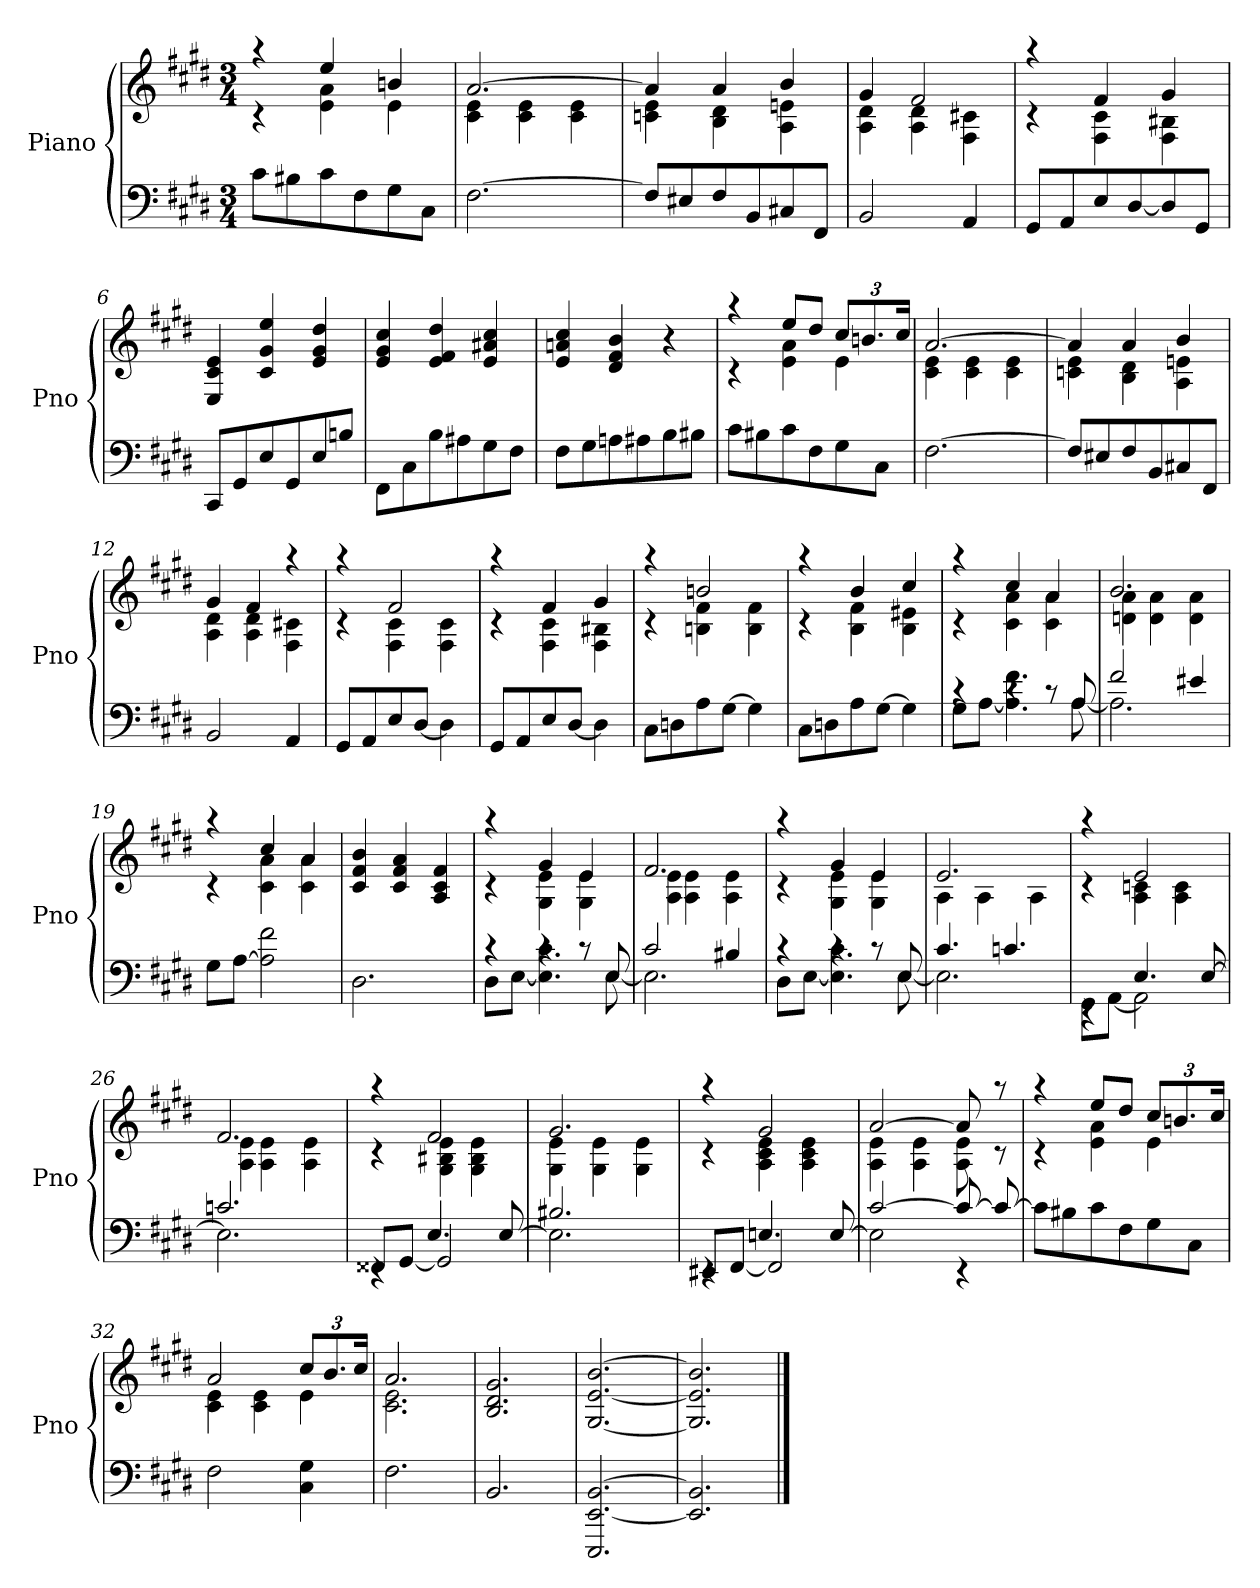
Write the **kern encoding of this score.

**kern	**kern
*part1	*part1
*staff2	*staff1
*I"Piano	*
*I'Pno	*
*clefF4	*clefG2
*k[f#c#g#d#]	*k[f#c#g#d#]
*E:	*E:
*M3/4	*M3/4
=1	=1
*	*^
8c#L	4raa	4rc
8B#X	.	.
8c#	4ee	4e 4a
8F#	.	.
8G#	4bn	4e
8C#J	.	.
=2	=2	=2
[2.F#	[2.a	4c# 4e
.	.	4c# 4e
.	.	4c# 4e
=3	=3	=3
8F#L]	4a]	4cn 4e
8E#X	.	.
8F#	4a	4B 4d#
8BB	.	.
8C#X	4b	4A 4en
8FF#J	.	.
=4	=4	=4
2BB	4g#	4A 4d#
.	2f#	4A 4d#
4AA	.	4F# 4c#X
=5	=5	=5
8GG#L	4raa	4rc
8AA	.	.
8E	4f#	4F# 4c#
[8D#	.	.
8D#]	4g#	4F# 4B#X
8GG#J	.	.
*	*v	*v
=6	=6
8CC#L	4E 4c# 4e
8GG#	.
8E	4c# 4g# 4ee
8GG#	.
8E	4e 4g# 4dd#
8BnJ	.
=7	=7
8FF#L	4e 4g# 4cc#
8C#	.
8B	4e 4f# 4dd#
8A#X	.
8G#	4e 4a#X 4cc#
8F#J	.
=8	=8
8F#L	4e 4an 4cc#
8G#	.
8An	4d# 4f# 4b
8A#X	.
8B	4r
8B#XJ	.
=9	=9
*	*^
8c#L	4raa	4rc
8B#X	.	.
8c#	8eeL	4e 4a
8F#	8dd#J	.
8G#	12cc#L	4e
.	12.bn	.
8C#J	.	.
.	24cc#Jk	.
=10	=10	=10
[2.F#	[2.a	4c# 4e
.	.	4c# 4e
.	.	4c# 4e
=11	=11	=11
8F#L]	4a]	4cn 4e
8E#X	.	.
8F#	4a	4B 4d#
8BB	.	.
8C#X	4b	4A 4en
8FF#J	.	.
=12	=12	=12
2BB	4g#	4A 4d#
.	4f#	4A 4d#
4AA	4raa	4F# 4c#X
=13	=13	=13
8GG#L	4raa	4rc
8AA	.	.
8E	2f#	4F# 4c#
[8D#J	.	.
4D#]	.	4F# 4c#
=14	=14	=14
8GG#L	4raa	4rc
8AA	.	.
8E	4f#	4F# 4c#
[8D#J	.	.
4D#]	4g#	4F# 4B#X
=15	=15	=15
8C#L	4raa	4rc
8Dn	.	.
8A	2bn	4Bn 4f#
[8G#J	.	.
4G#]	.	4B 4f#
=16	=16	=16
8C#L	4raa	4rc
8Dn	.	.
8A	4b	4B 4f#
[8G#J	.	.
4G#]	4cc#	4B 4e#X
=17	=17	=17
*^	*	*
4rc	8G#L	4raa	4rc
.	[8AJ	.	.
4rc	4.A] 4.f#	4cc#	4c# 4a
8rc	.	4a	4c# 4a
8A	[8A	.	.
=18	=18	=18	=18
2f#	2.A]	2.b	4dn 4a
.	.	.	4d 4a
4e#X	.	.	4d 4a
*v	*v	*	*
=19	=19	=19
8G#L	4raa	4rc
[8AJ	.	.
2A] 2f#	4cc#	4c# 4a
.	4a	4c# 4a
*	*v	*v
=20	=20
2.D#	4c# 4f# 4b
.	4c# 4f# 4a
.	4A 4c# 4f#
=21	=21
*^	*^
4rc	8D#L	4raa	4rc
.	[8EJ	.	.
4rc	4.E] 4.c#	4g#	4G# 4e
8rc	.	4e	4G# 4e
8E	[8E	.	.
=22	=22	=22	=22
2c#	2.E]	2.f#	4A 4e
.	.	.	4A 4e
4B#X	.	.	4A 4e
=23	=23	=23	=23
4rc	8D#L	4raa	4rc
.	[8EJ	.	.
4rc	4.E] 4.c#	4g#	4G# 4e
8rc	.	4e	4G# 4e
8E	[8E	.	.
=24	=24	=24	=24
4.c#	2.E]	2.e	4A
.	.	.	4A
4.cn	.	.	.
.	.	.	4A
=25	=25	=25	=25
4rEE	8GG#\L	4raa	4rc
.	[8AA\J	.	.
4.E	2AA\]	2e	4A 4cn
.	.	.	4A 4c
[8E	.	.	.
=26	=26	=26	=26
2.cn	2.E]	2.f#	4A 4e
.	.	.	4A 4e
.	.	.	4A 4e
=27	=27	=27	=27
4rEE	8FF##X/L	4raa	4rc
.	[8GG#/J	.	.
4.E	2GG#/]	2f#	4G# 4B#X 4e
.	.	.	4G# 4B# 4e
[8E	.	.	.
=28	=28	=28	=28
2.B#X	2.E]	2.g#	4G# 4e
.	.	.	4G# 4e
.	.	.	4G# 4e
=29	=29	=29	=29
4rEE	8EE#X/L	4raa	4rc
.	[8FF#/J	.	.
4.En	2FF#/]	2g#	4A 4c# 4e
.	.	.	4A 4c# 4e
[8E	.	.	.
=30	=30	=30	=30
[2c#	2E]	[2a	4A 4e
.	.	.	4A 4e
8c#_	4rEE	8a]	8A 8e
8c#_	.	8raa	8rc
*v	*v	*	*
=31	=31	=31
8c#L]	4raa	4rc
8B#X	.	.
8c#	8eeL	4e 4a
8F#	8dd#J	.
8G#	12cc#L	4e
.	12.bn	.
8C#J	.	.
.	24cc#Jk	.
=32	=32	=32
2F#	2a	4c# 4e
.	.	4c# 4e
4C# 4G#	12cc#L	4e
.	12.b	.
.	24cc#Jk	.
=33	=33	=33
2.F#	2.a	2.c# 2.e
*	*v	*v
=34	=34
2.BB	2.B 2.d# 2.g#
=35	=35
2.EEE [2.EE [2.BB	[2.G# [2.e [2.b
=36	=36
2.EE] 2.BB]	2.G#] 2.e] 2.b]
==	==
*-	*-
